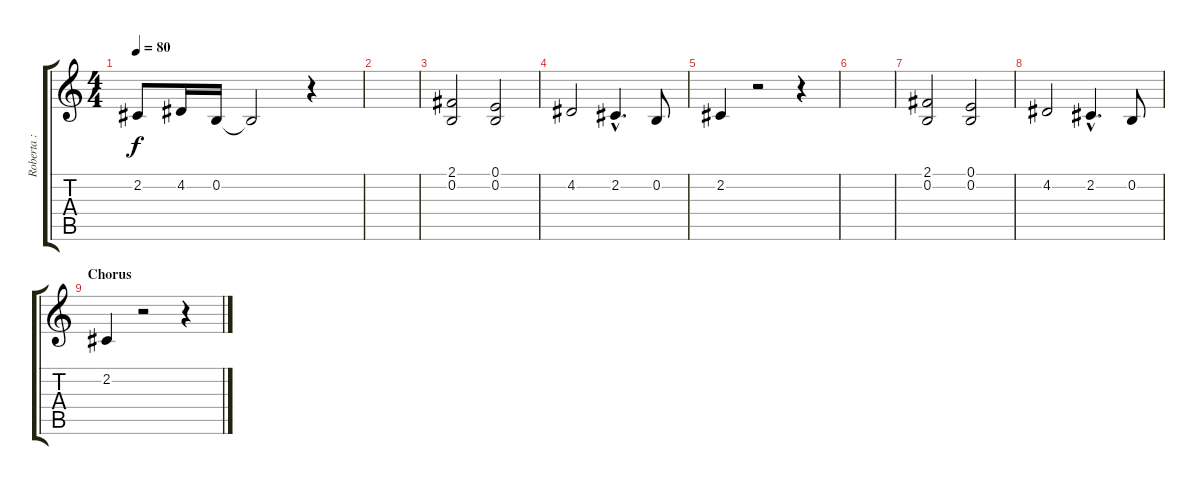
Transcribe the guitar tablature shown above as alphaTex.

\track ("Roberta :  Vocal" "Roberta : ") {instrument pad4choir}
\staff {score tabs}
\tuning (E4 B3 G3 D3 A2 E2) {hide}
\ts (4 4)
\tempo 80
\clef g2
\ks c
2.2.8{dy f} 4.2.16 0.2.16 0.2{t}.2 r.4 |
|
(2.1 0.2).2 (0.1 0.2).2 |
4.2.2 2.2{hac}.4{d} 0.2.8 |
2.2.4 r.2 r.4 |
|
(2.1 0.2).2 (0.1 0.2).2 |
4.2.2 2.2{hac}.4{d} 0.2.8 |
\section ("" "Chorus")
2.2.4 r.2 r.4
